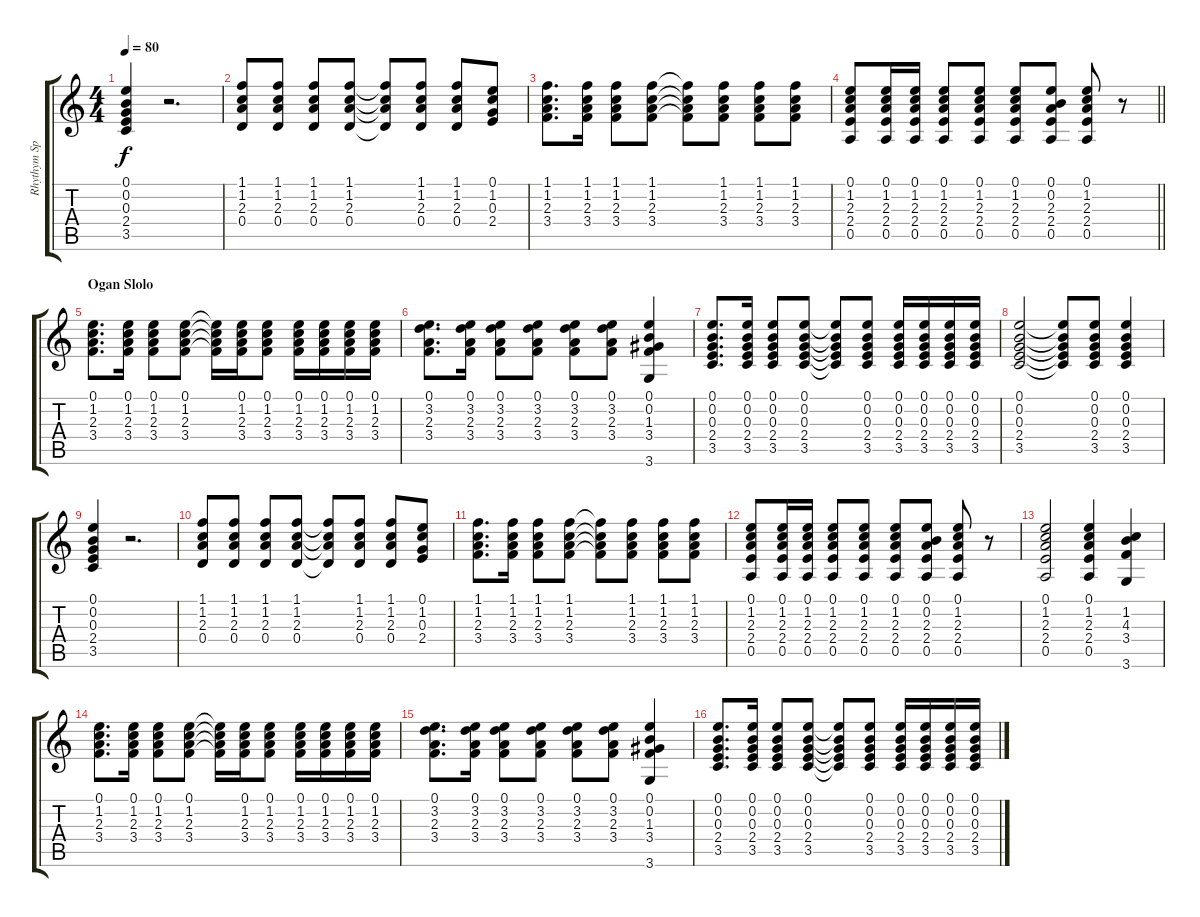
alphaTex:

\track ("Rhythym Spanish Guitar" "Rhythym Sp") {instrument acousticguitarnylon}
\staff {score tabs}
\tuning (E4 B3 G3 D3 A2 E2) {hide}
\ts (4 4)
\tempo 80
\clef g2
\ks c
(0.1 0.2 0.3 2.4 3.5).4{dy f} r.2{d} |
(1.1 1.2 2.3 0.4).8 (1.1 1.2 2.3 0.4).8 (1.1 1.2 2.3 0.4).8 (1.1 1.2 2.3 0.4).8 (1.1{t} 1.2{t} 2.3{t} 0.4{t}).8 (1.1 1.2 2.3 0.4).8 (1.1 1.2 2.3 0.4).8 (0.1 1.2 0.3 2.4).8 |
(1.1 1.2 2.3 3.4).8{d} (1.1 1.2 2.3 3.4).16 (1.1 1.2 2.3 3.4).8 (1.1 1.2 2.3 3.4).8 (1.1{t} 1.2{t} 2.3{t} 3.4{t}).8 (1.1 1.2 2.3 3.4).8 (1.1 1.2 2.3 3.4).8 (1.1 1.2 2.3 3.4).8 |
\barLineRight lightlight
(0.1 1.2 2.3 2.4 0.5).8 (0.1 1.2 2.3 2.4 0.5).16 (0.1 1.2 2.3 2.4 0.5).16 (0.1 1.2 2.3 2.4 0.5).8 (0.1 1.2 2.3 2.4 0.5).8 (0.1 1.2 2.3 2.4 0.5).8 (0.1 0.2 2.3 2.4 0.5).8 (0.1 1.2 2.3 2.4 0.5).8 r.8 |
\section ("" "Ogan Slolo")
(0.1 1.2 2.3 3.4).8{d} (0.1 1.2 2.3 3.4).16 (0.1 1.2 2.3 3.4).8 (0.1 1.2 2.3 3.4).8 (0.1{t} 1.2{t} 2.3{t} 3.4{t}).16 (0.1 1.2 2.3 3.4).16 (0.1 1.2 2.3 3.4).8 (0.1 1.2 2.3 3.4).16 (0.1 1.2 2.3 3.4).16 (0.1 1.2 2.3 3.4).16 (0.1 1.2 2.3 3.4).16 |
(0.1 3.2 2.3 3.4).8{d} (0.1 3.2 2.3 3.4).16 (0.1 3.2 2.3 3.4).8 (0.1 3.2 2.3 3.4).8 (0.1 3.2 2.3 3.4).8 (0.1 3.2 2.3 3.4).8 (0.1 0.2 1.3 3.4 3.6).4 |
(0.1 0.2 0.3 2.4 3.5).8{d} (0.1 0.2 0.3 2.4 3.5).16 (0.1 0.2 0.3 2.4 3.5).8 (0.1 0.2 0.3 2.4 3.5).8 (0.1{t} 0.2{t} 0.3{t} 2.4{t} 3.5{t}).8 (0.1 0.2 0.3 2.4 3.5).8 (0.1 0.2 0.3 2.4 3.5).16 (0.1 0.2 0.3 2.4 3.5).16 (0.1 0.2 0.3 2.4 3.5).16 (0.1 0.2 0.3 2.4 3.5).16 |
(0.1 0.2 0.3 2.4 3.5).2 (0.1{t} 0.2{t} 0.3{t} 2.4{t} 3.5{t}).8 (0.1 0.2 0.3 2.4 3.5).8 (0.1 0.2 0.3 2.4 3.5).4 |
(0.1 0.2 0.3 2.4 3.5).4 r.2{d} |
(1.1 1.2 2.3 0.4).8 (1.1 1.2 2.3 0.4).8 (1.1 1.2 2.3 0.4).8 (1.1 1.2 2.3 0.4).8 (1.1{t} 1.2{t} 2.3{t} 0.4{t}).8 (1.1 1.2 2.3 0.4).8 (1.1 1.2 2.3 0.4).8 (0.1 1.2 0.3 2.4).8 |
(1.1 1.2 2.3 3.4).8{d} (1.1 1.2 2.3 3.4).16 (1.1 1.2 2.3 3.4).8 (1.1 1.2 2.3 3.4).8 (1.1{t} 1.2{t} 2.3{t} 3.4{t}).8 (1.1 1.2 2.3 3.4).8 (1.1 1.2 2.3 3.4).8 (1.1 1.2 2.3 3.4).8 |
(0.1 1.2 2.3 2.4 0.5).8 (0.1 1.2 2.3 2.4 0.5).16 (0.1 1.2 2.3 2.4 0.5).16 (0.1 1.2 2.3 2.4 0.5).8 (0.1 1.2 2.3 2.4 0.5).8 (0.1 1.2 2.3 2.4 0.5).8 (0.1 0.2 2.3 2.4 0.5).8 (0.1 1.2 2.3 2.4 0.5).8 r.8 |
(0.1 1.2 2.3 2.4 0.5).2 (0.1 1.2 2.3 2.4 0.5).4 (1.2 4.3 3.4 3.6).4 |
(0.1 1.2 2.3 3.4).8{d} (0.1 1.2 2.3 3.4).16 (0.1 1.2 2.3 3.4).8 (0.1 1.2 2.3 3.4).8 (0.1{t} 1.2{t} 2.3{t} 3.4{t}).16 (0.1 1.2 2.3 3.4).16 (0.1 1.2 2.3 3.4).8 (0.1 1.2 2.3 3.4).16 (0.1 1.2 2.3 3.4).16 (0.1 1.2 2.3 3.4).16 (0.1 1.2 2.3 3.4).16 |
(0.1 3.2 2.3 3.4).8{d} (0.1 3.2 2.3 3.4).16 (0.1 3.2 2.3 3.4).8 (0.1 3.2 2.3 3.4).8 (0.1 3.2 2.3 3.4).8 (0.1 3.2 2.3 3.4).8 (0.1 0.2 1.3 3.4 3.6).4 |
(0.1 0.2 0.3 2.4 3.5).8{d} (0.1 0.2 0.3 2.4 3.5).16 (0.1 0.2 0.3 2.4 3.5).8 (0.1 0.2 0.3 2.4 3.5).8 (0.1{t} 0.2{t} 0.3{t} 2.4{t} 3.5{t}).8 (0.1 0.2 0.3 2.4 3.5).8 (0.1 0.2 0.3 2.4 3.5).16 (0.1 0.2 0.3 2.4 3.5).16 (0.1 0.2 0.3 2.4 3.5).16 (0.1 0.2 0.3 2.4 3.5).16
